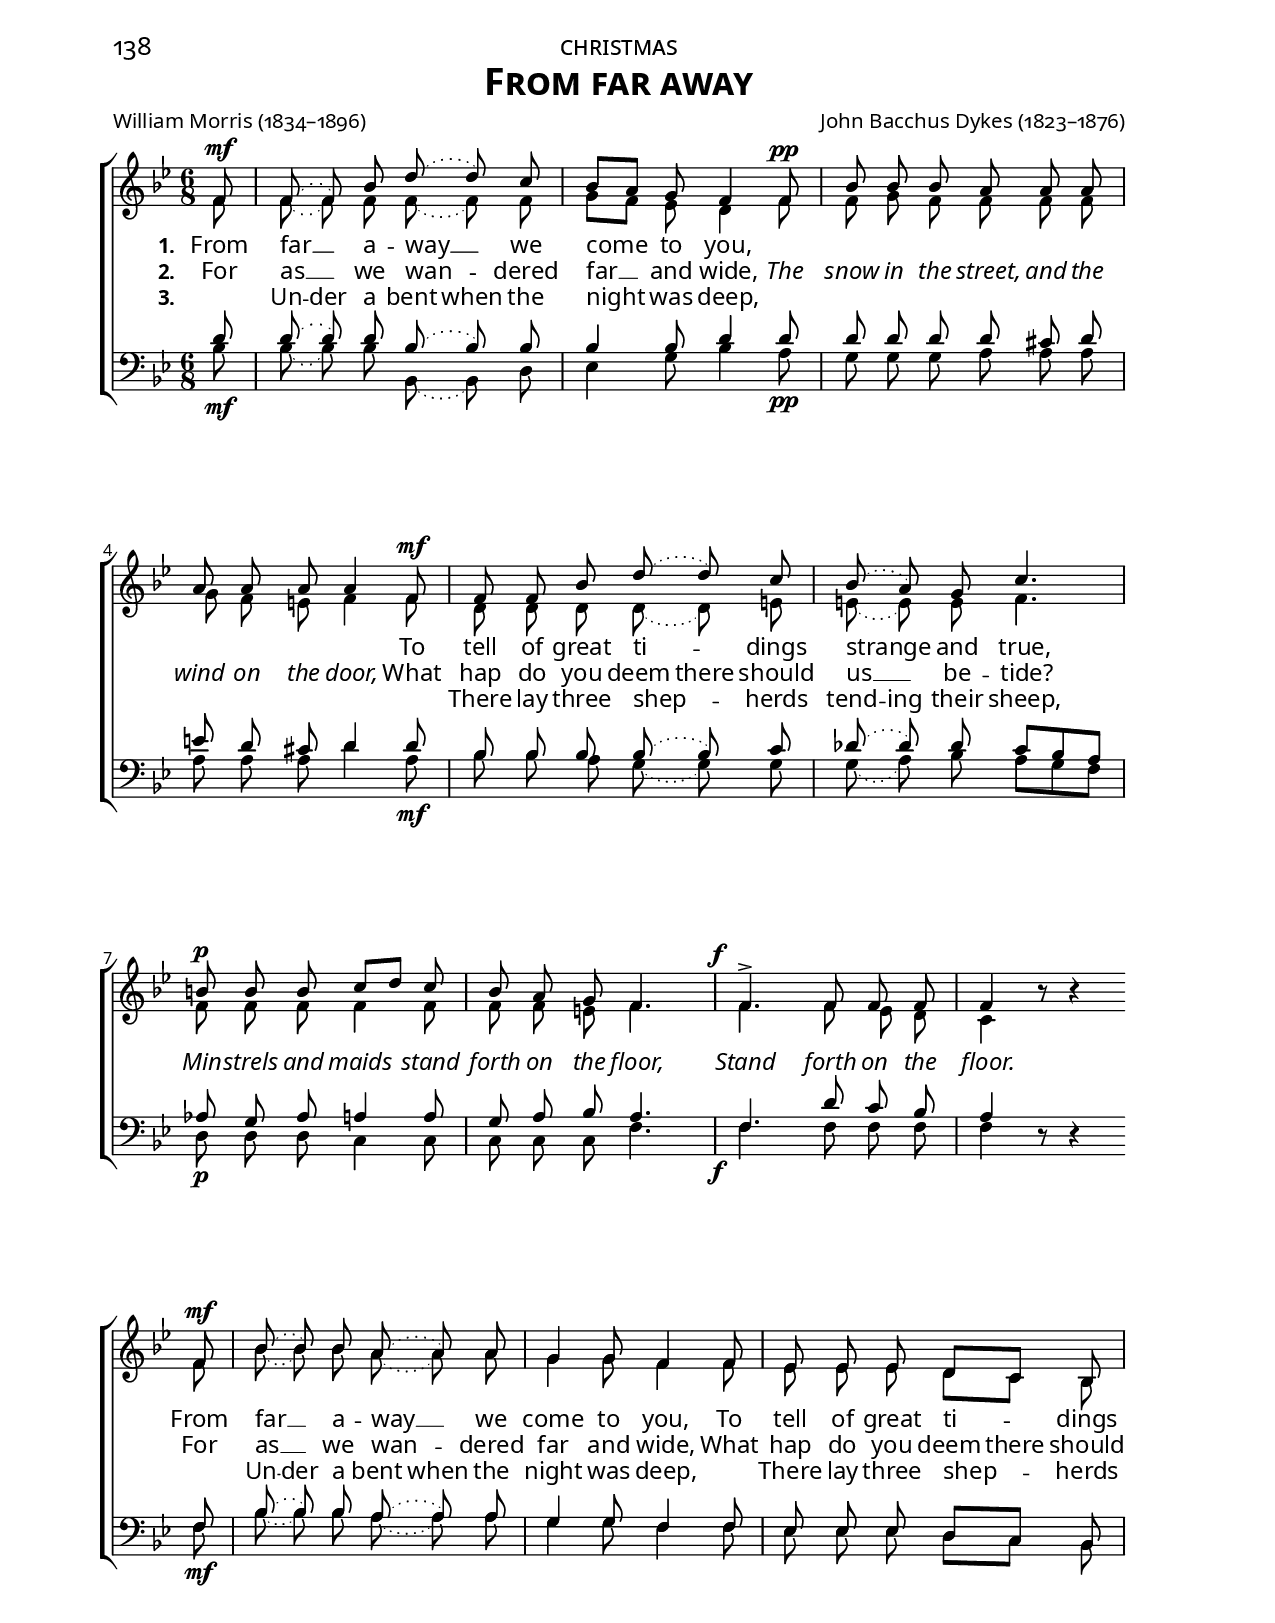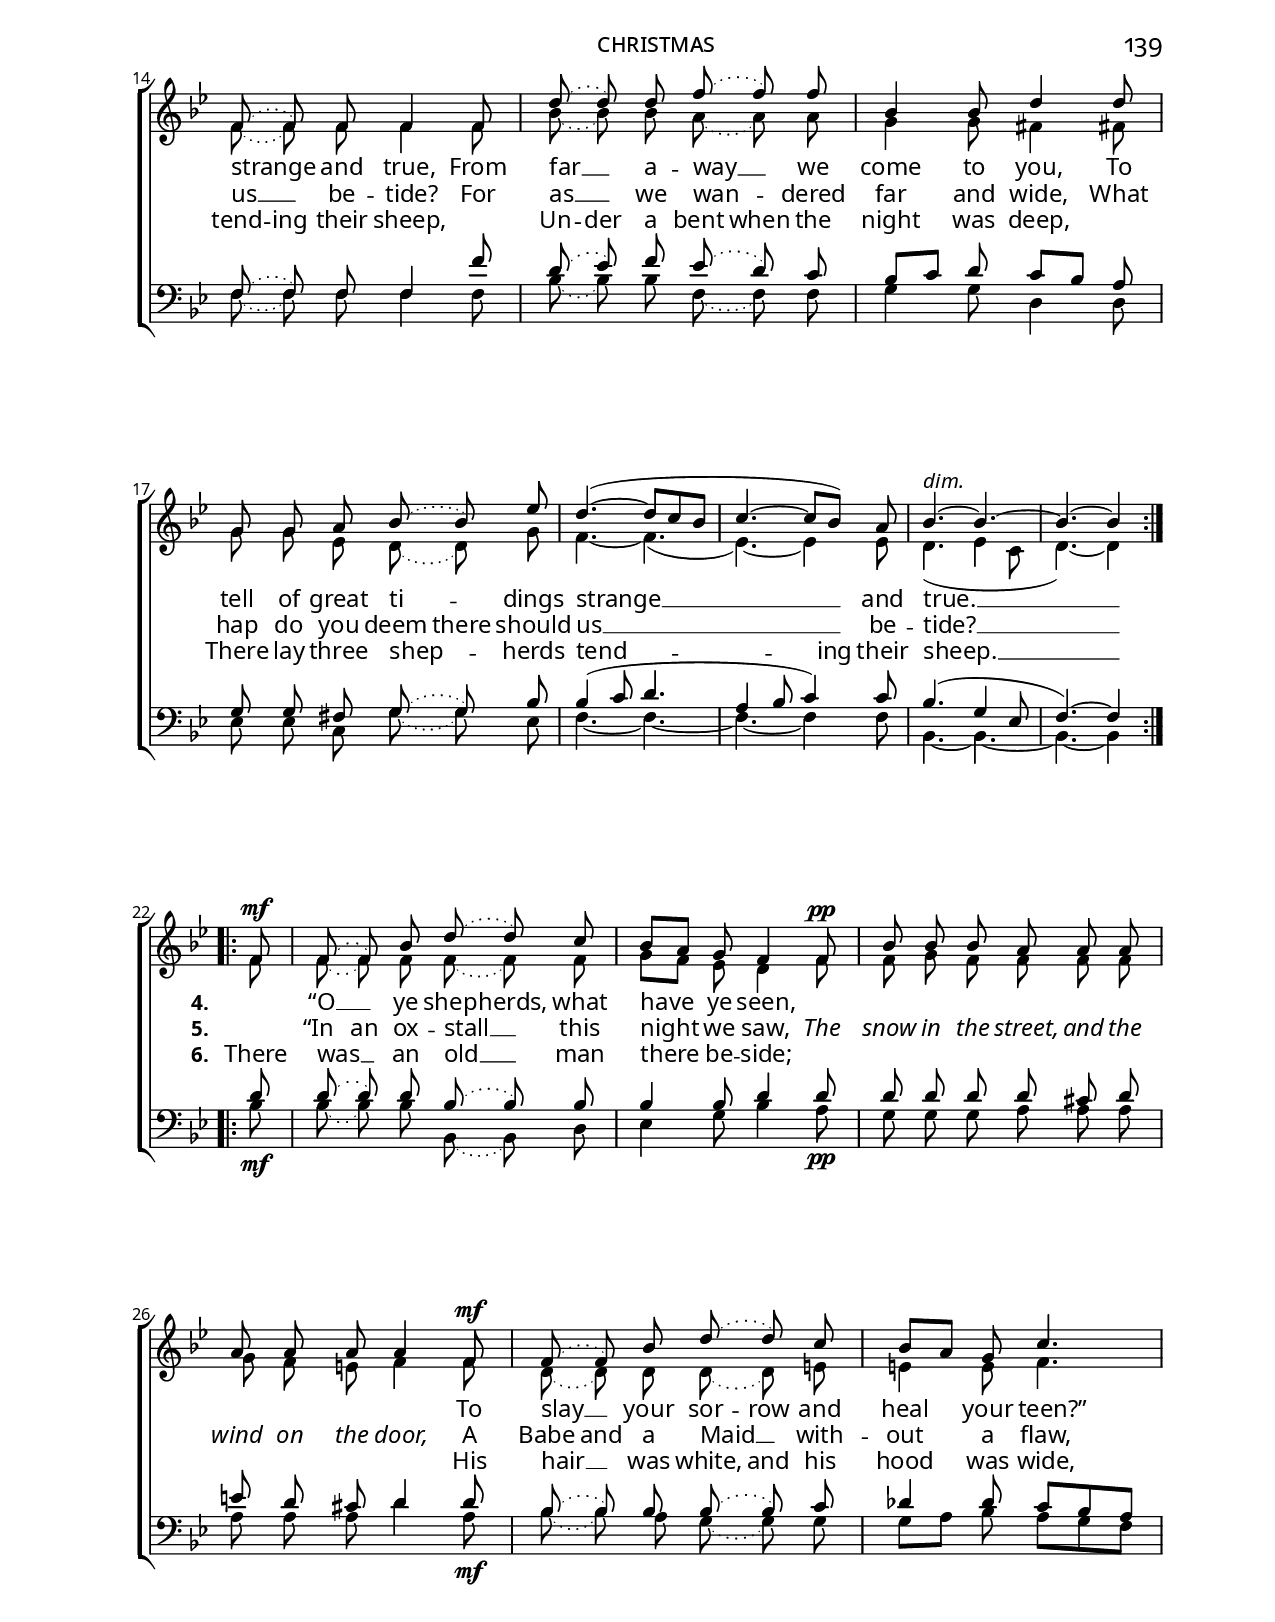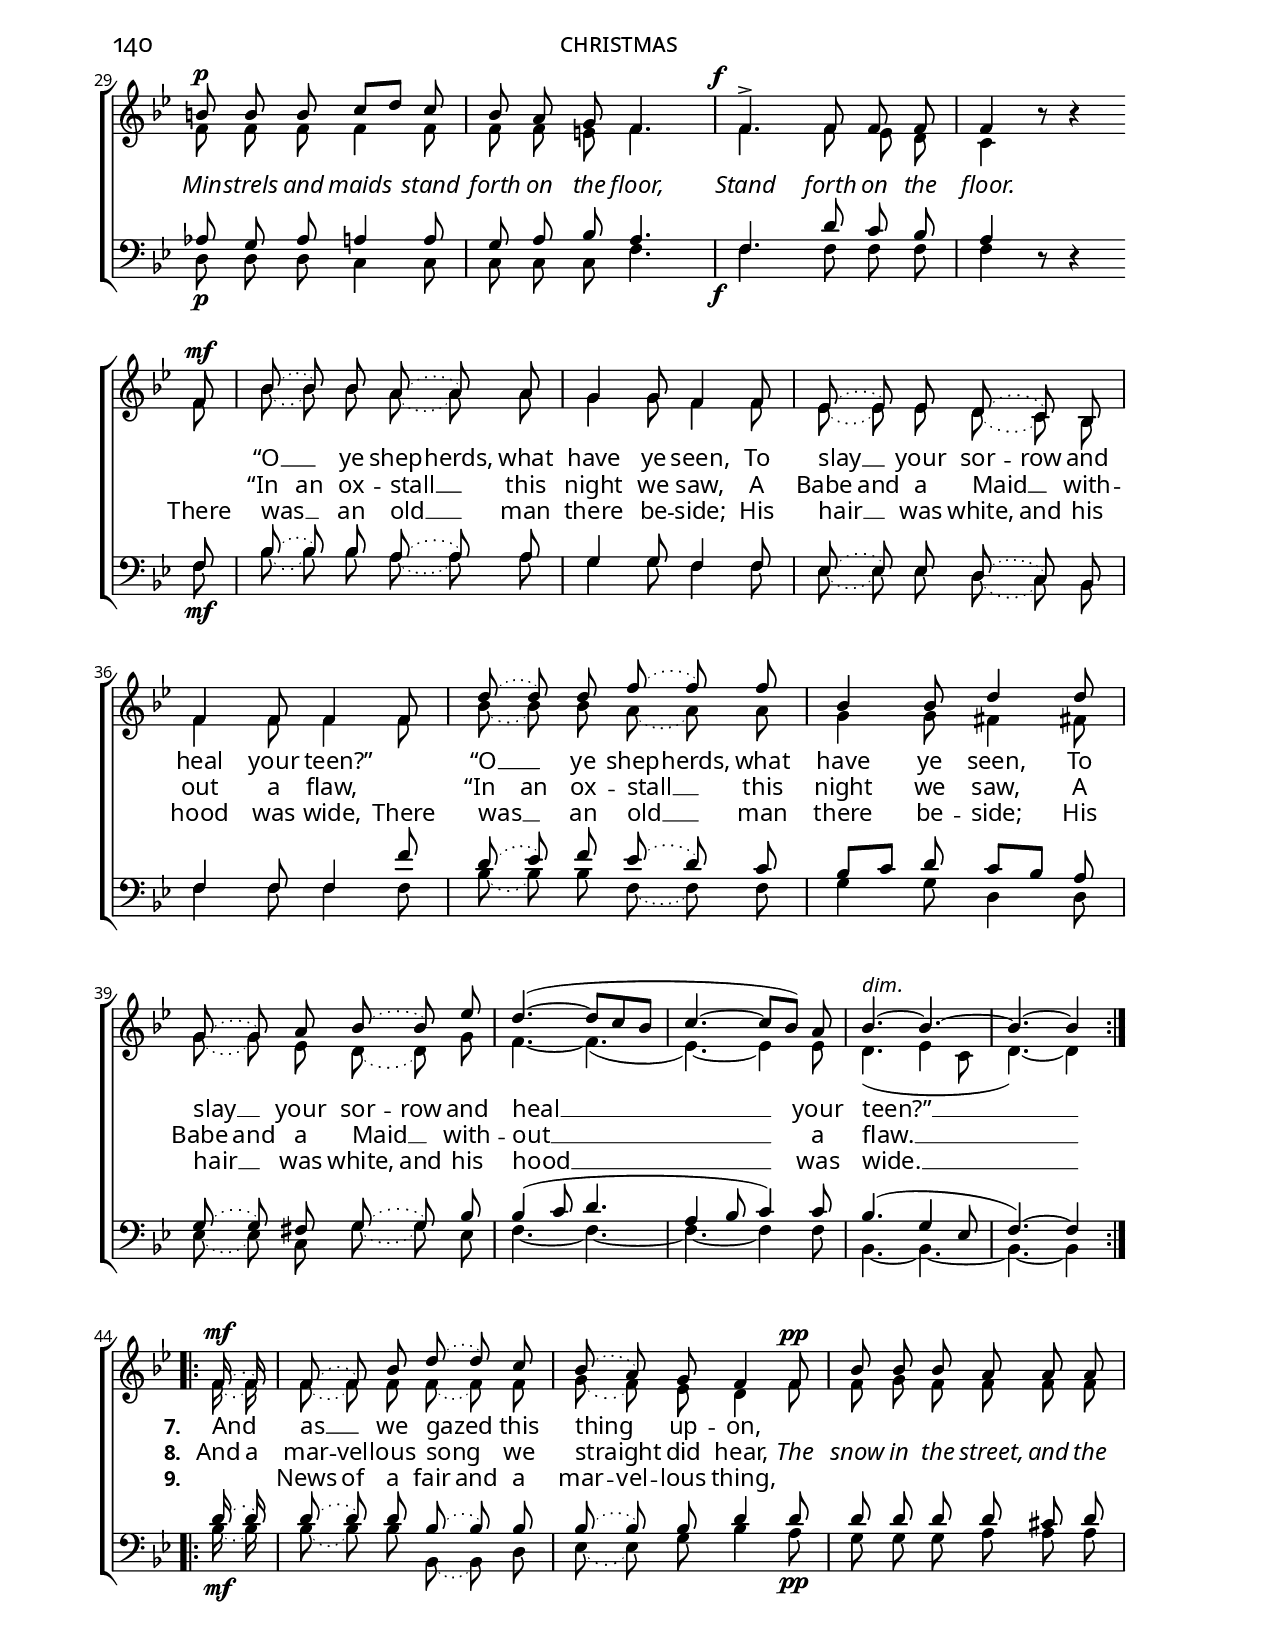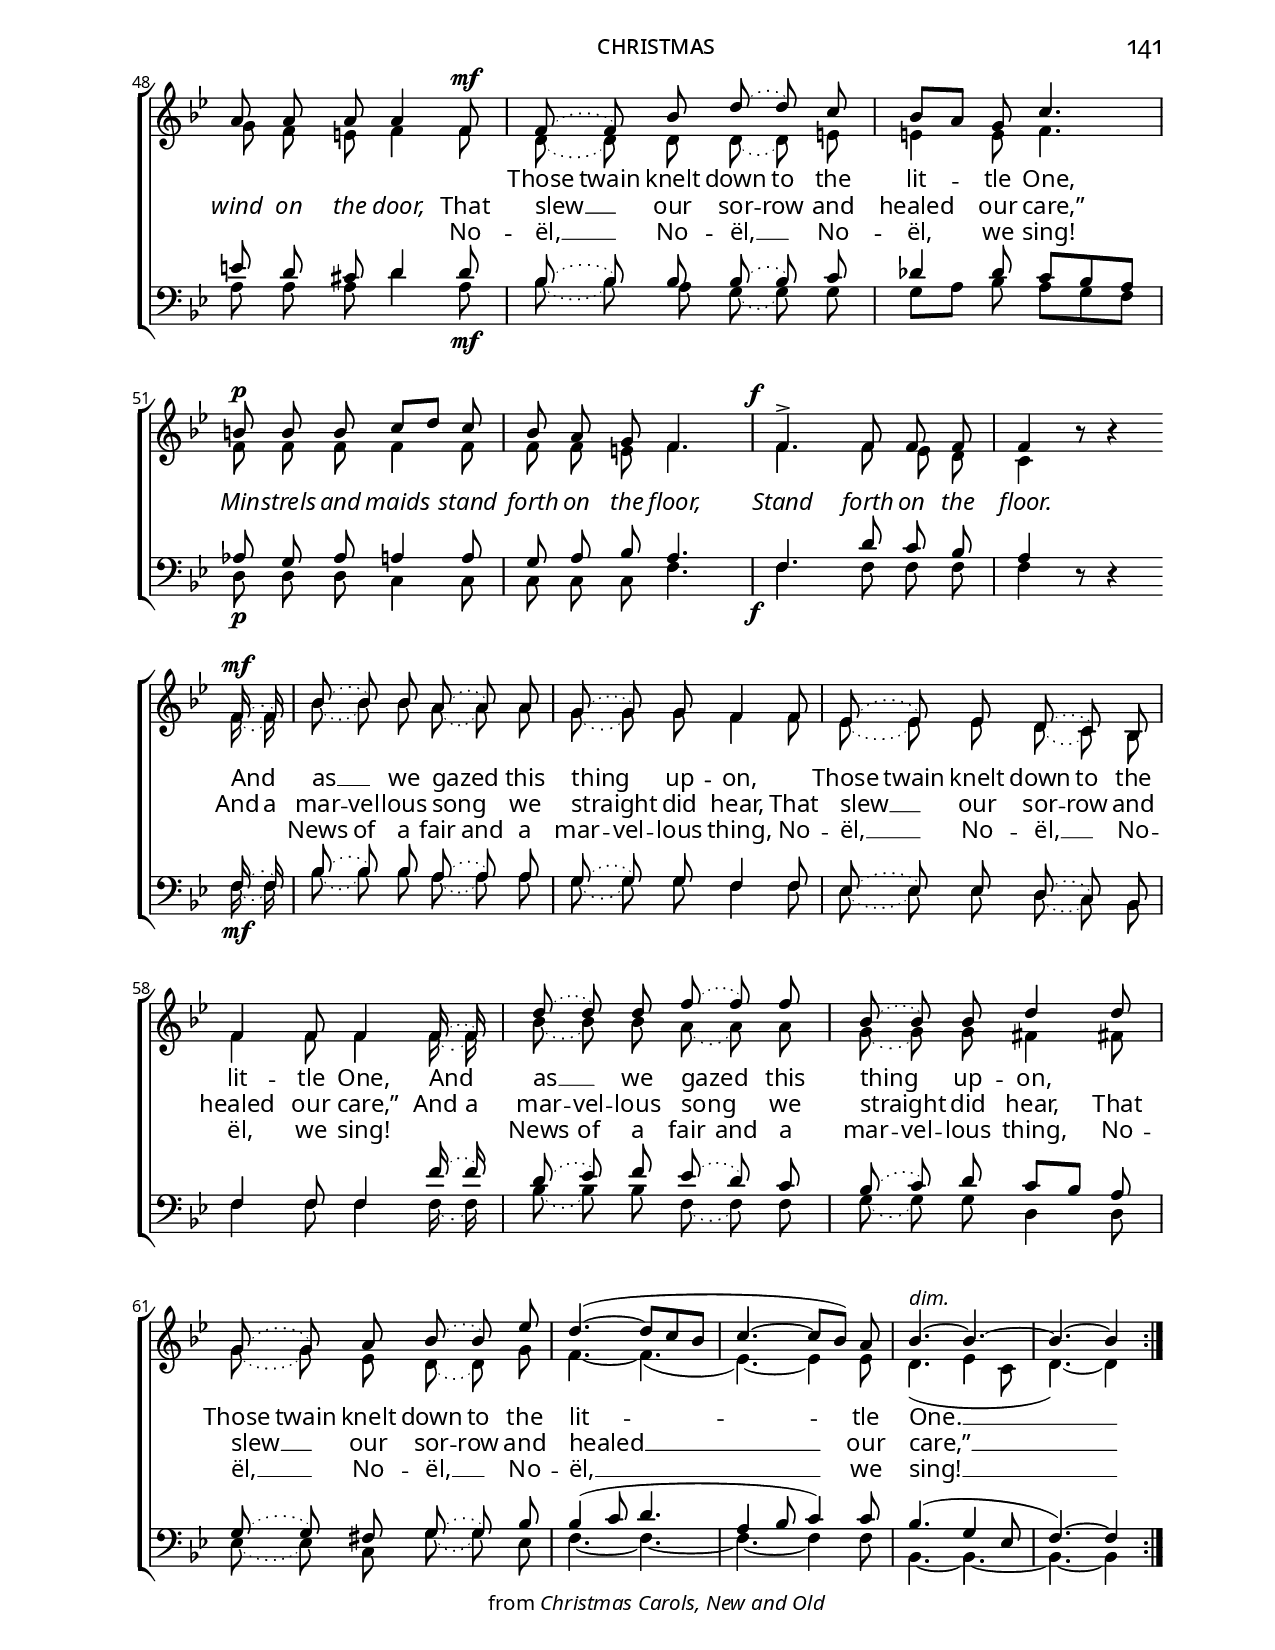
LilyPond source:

\version "2.14.2"
\include "util.ly"
\header {
  title = \markup{\override #'(font-name . "Garamond Premier Pro Semibold"){ \abs-fontsize #18 \smallCapsOldStyle"From far away"}}
  poet = \markup\oldStyleNum"William Morris (1834–1896)"
  composer = \markup\oldStyleNum"John Bacchus Dykes (1823–1876)"
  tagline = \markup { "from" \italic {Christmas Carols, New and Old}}
}
\paper {
  %print-all-headers = ##t
  paper-height = 11\in
  paper-width = 8.5\in
  indent = 0\in
  %system-system-spacing = #'((basic-distance . 10) (padding . 0))
  system-system-spacing =
    #'((basic-distance . 0)
       (minimum-distance . 0)
       (padding . -5)
       (stretchability . 100))
  ragged-last-bottom = ##f
  ragged-bottom = ##f
  two-sided = ##t
  inner-margin = 1\in
  outer-margin = 0.75\in
  top-margin = 0.26\in
  bottom-margin = 0.25\in
  first-page-number = #138
  print-first-page-number = ##t
  headerLine = \markup{\override #'(font-name . "Garamond Premier Pro") \smallCapsOldStyle"christmas"}
  oddHeaderMarkup = \markup\fill-line{
     \override #'(font-name . "Garamond Premier Pro")\abs-fontsize #12.5
     \combine 
        \fill-line{"" \on-the-fly #print-page-number-check-first
        \oldStylePageNum""
        }
        \fill-line{\headerLine}
  }
  evenHeaderMarkup = \markup {
     \override #'(font-name . "Garamond Premier Pro")\abs-fontsize #12.5
     \combine
        \on-the-fly #print-page-number-check-first
        \oldStylePageNum""
        \fill-line{\headerLine}
  }
}
#(set-global-staff-size 18) \paper{ #(define fonts (make-pango-font-tree "Garamond Premier Pro" "Garamond Premier Pro" "Garamond Premier Pro" (/ 18 20))) }
global = {
  \key bes \major
  \time 6/8
  \autoBeamOff
  \override DynamicLineSpanner #'staff-padding = #0.0
  \override DynamicLineSpanner #'Y-extent = #'(-1 . 1)
}

sopMusic = \relative c' {
  \repeat volta 3 {
    \partial 8 f8^\mf |
    \slurDotted
    f( f) bes8 d8( d) c8 |
    bes[ a] g f4 \bar"" f8^\pp |
    bes bes bes a a a |
    
    a a a a4 \bar"" f8^\mf |
    f f bes d8( d) c8 |
    bes( a) g c4. | 
    b8^\p b b c[ d] c |
    
    bes a g f4. |
    \once\override DynamicText #'X-offset = #'-3
    f^>^\f f8 f f |
    f4 bes8\rest bes4\rest  \bar""
    f8^\mf |
    bes( bes) bes8 a8( a) a8 |
    
    g4 g8 f4 f8 |
    ees ees ees d[ c] bes |
    f'( f) f8 f4 \bar"" f8 |
    
    d'( d) d8 f8( f) f8 |
    bes,4 bes8 d4 \bar"" d8 |
    g, g a bes( bes) ees8 |
    
    \slurSolid
    d4.(~ d8[ c bes] |
    c4.~ c8[ bes]) a |
    bes4.~^\markup\italic"dim." bes~ |
    \partial 8*5 bes~ bes4 \break
  }
  
  
  %2ndPage
  \repeat volta 3 {
    \partial 8 f8^\mf |
    \slurDotted
    f( f) bes8 d8( d) c8 |
    bes[ a] g f4 \bar"" f8^\pp |
    bes bes bes a a a |
    
    a a a a4 \bar"" f8^\mf |
    f( f) bes d8( d) c8 |
    bes[ a] g c4. | 
    b8^\p b b c[ d] c |
    
    bes a g f4. |
    \once\override DynamicText #'X-offset = #'-3
    f^>^\f f8 f f |
    f4 bes8\rest bes4\rest  \bar""
    f8^\mf |
    bes( bes) bes8 a8( a) a8 |
    
    g4 g8 f4 f8 |
    ees( ees) ees d( c) bes |
    f'4 f8 f4 \bar"" f8 |
    
    d'( d) d8 f8( f) f8 |
    bes,4 bes8 d4 \bar"" d8 |
    g,( g) a bes( bes) ees8 |
    
    \slurSolid
    d4.(~ d8[ c bes] |
    c4.~ c8[ bes]) a |
    bes4.~^\markup\italic"dim." bes~ |
    \partial 8*5 bes~ bes4 \break
  }
  
  
  
  
  %3rdPage
  \repeat volta 3 {
    \slurDotted
    \partial 8 f16(^\mf f) |
    f8( f) bes8 d8( d) c8 |
    bes( a) g f4 \bar"" f8^\pp |
    bes bes bes a a a |
    
    a a a a4 \bar"" f8^\mf |
    f( f) bes d8( d) c8 |
    bes[ a] g c4. | 
    b8^\p b b c[ d] c |
    
    bes a g f4. |
    \once\override DynamicText #'X-offset = #'-3
    f^>^\f f8 f f |
    f4 bes8\rest bes4\rest  \bar""
    f16(^\mf f) |
    bes8( bes) bes8 a8( a) a8 |
    
    g( g) g8 f4 f8 |
    ees( ees) ees d( c) bes |
    f'4 f8 f4 \bar"" f16( f) |
    
    d'8( d) d8 f8( f) f8 |
    bes,( bes) bes8 d4 \bar"" d8 |
    g,( g) a bes( bes) ees8 |
    
    \slurSolid
    d4.(~ d8[ c bes] |
    c4.~ c8[ bes]) a |
    bes4.~^\markup\italic"dim." bes~ |
    \partial 8*5 bes~ bes4 \break
  }
}
sopWords = \lyricmode {
  
}

altoMusic = \relative c' {
  f8 |
  \slurDotted
  f( f) f8 f8( f) f8 |
  g[ f] ees d4 f8 |
  f g f f f f |
  
  g f e f4 f8 |
  d d d d( d) e8 |
  e( e) e8 f4. |
  f8 f f f4 f8 |
  
  f f e f4. |
  f f8 ees d |
  c4 s4. f8 |
  bes( bes) bes8 a( a) a8 |
  
  g4 g8 f4 f8 |
  ees ees ees d[ c] bes |
  f'( f) f8 f4 f8 |
  
  bes( bes) bes8 a( a) a8 |
  g4 g8 fis4 fis!8 |
  g g ees d( d) g8 |
  
  \slurSolid
  f4.~ f( |
  ees)~ ees4 ees8 |
  d4.( ees4 c8 |
  d4.)~ d4
  
  
  
  
  
  
  
  
  %2ndPageAlto
  f8 |
  \slurDotted
  f( f) f8 f8( f) f8 |
  g[ f] ees d4 f8 |
  f g f f f f |
  
  g f e f4 f8 |
  d( d) d d( d) e8 |
  e4 e8 f4. |
  f8 f f f4 f8 |
  
  f f e f4. |
  f f8 ees d |
  c4 s4. f8 |
  bes( bes) bes8 a( a) a8 |
  
  g4 g8 f4 f8 |
  ees( ees) ees d( c) bes |
  f'4 f8 f4 f8 |
  
  bes( bes) bes8 a( a) a8 |
  g4 g8 fis4 fis!8 |
  g( g) ees d( d) g8 |
  
  \slurSolid
  f4.~ f( |
  ees)~ ees4 ees8 |
  d4.( ees4 c8 |
  d4.)~ d4
  
  
  
  
  
  
  
  
  
  
  
  %3rdPageAlto
  \slurDotted
  f16( f) |
  f8( f) f8 f8( f) f8 |
  g( f) ees d4 f8 |
  f g f f f f |
  
  g f e f4 f8 |
  d( d) d d( d) e8 |
  e4 e8 f4. |
  f8 f f f4 f8 |
  
  f f e f4. |
  f f8 ees d |
  c4 s4. f16( f) |
  bes8( bes) bes8 a( a) a8 |
  
  g( g) g8 f4 f8 |
  ees( ees) ees d( c) bes |
  f'4 f8 f4 f16( f) |
  
  bes8( bes) bes8 a( a) a8 |
  g( g) g8 fis4 fis!8 |
  g( g) ees d( d) g8 |
  
  \slurSolid
  f4.~ f( |
  ees)~ ees4 ees8 |
  d4.( ees4 c8 |
  d4.)~ d4
}
altoWords = \lyricmode {
  \dropLyricsIX
  \set stanza = #"1. "
  From far __ a -- way __ we come to you,
  
  %\markup\italic The \markup\italic snow \markup\italic in \markup\italic the \markup\italic street, \markup\italic and \markup\italic the \markup\italic wind \markup\italic on \markup\italic the \markup\italic door,
  \repeat unfold 11 \skip1
  
  To tell of great ti -- \set associatedVoice = "sopranos"
  dings strange and true,
  \unset associatedVoice
  
  %\markup\italic Min -- \markup\italic strels \markup\italic and \markup\italic maids \markup\italic stand \markup\italic forth \markup\italic on \markup\italic the \markup\italic floor, \markup\italic Stand \markup\italic forth \markup\italic on \markup\italic the \markup\italic floor.
  \repeat unfold 14{\skip1}
  
  From far __ a -- way __ we come to you,
  To tell of great ti -- dings strange and true,
  From far __ a -- way __ we come to you,
  To tell of great ti -- \set associatedVoice = "sopranos"
  dings strange __ and true. __
  \unset associatedVoice
  
  
  
  \set stanza = #"4. "
  "" “O __ ye \set ignoreMelismata = ##t shep -- herds, \unset ignoreMelismata what have ye seen,
  
  %\markup\italic The \markup\italic snow \markup\italic in \markup\italic the \markup\italic street, \markup\italic and \markup\italic the \markup\italic wind \markup\italic on \markup\italic the \markup\italic door,
  \repeat unfold 11 \skip1
  
  To slay __ your \set ignoreMelismata = ##t sor -- row \unset ignoreMelismata and heal your teen?”
  
  %\markup\italic Min -- \markup\italic strels \markup\italic and \markup\italic maids \markup\italic stand \markup\italic forth \markup\italic on \markup\italic the \markup\italic floor, \markup\italic Stand \markup\italic forth \markup\italic on \markup\italic the \markup\italic floor.
  \repeat unfold 14{\skip1}
  
  \skip1 “O __ ye \set ignoreMelismata = ##t shep -- herds, \unset ignoreMelismata what have ye seen,
  To slay __ your \set ignoreMelismata = ##t sor -- row \unset ignoreMelismata and heal your teen?”
  \skip1 “O __ ye \set ignoreMelismata = ##t shep -- herds, \unset ignoreMelismata what have ye seen,
  To slay __ your \set ignoreMelismata = ##t sor -- row \unset ignoreMelismata and heal __ your teen?” __
  
  
  
  
  \set stanza = #"7. "
  And as __ we gazed this thing up -- on,
  
  %%\markup\italic The \markup\italic snow \markup\italic in \markup\italic the \markup\italic street, \markup\italic and \markup\italic the \markup\italic wind \markup\italic on \markup\italic the \markup\italic door,
  \repeat unfold 11 \skip1
  
  \set ignoreMelismata = ##t
  \skip1 Those twain knelt down to the lit -- tle One,
  
  %\markup\italic Min -- \markup\italic strels \markup\italic and \markup\italic maids \markup\italic stand \markup\italic forth \markup\italic on \markup\italic the \markup\italic floor, \markup\italic Stand \markup\italic forth \markup\italic on \markup\italic the \markup\italic floor.
  \repeat unfold 14{\skip1}
  
  And _ as __ _ we gazed _ this thing _ up -- on,
  \skip1 Those twain knelt down to the lit -- tle One,
  And _ as __ _ we gazed _ this thing _ up -- on,
  \skip1 Those twain knelt down to
  \unset ignoreMelismata
  the lit -- tle One. __
}
altoWordsII = \lyricmode {
  \dropLyricsIX
%\markup\italic 
  \set stanza = #"2. "
  For as __ we wan -- dered far __ and wide,
  
  \set associatedVoice = "sopranos"
  \markup\italic The \markup\italic snow \markup\italic in \markup\italic the \markup\italic street, \markup\italic and \markup\italic the \markup\italic wind \markup\italic on \markup\italic the \markup\italic door,
  \unset associatedVoice
  
  What hap do you \set ignoreMelismata = ##t deem there \unset ignoreMelismata should us __ be -- tide?
  
  \markup\italic Min -- \markup\italic strels \markup\italic and \markup\italic maids \markup\italic stand \markup\italic forth \markup\italic on \markup\italic the \markup\italic floor,
  \set associatedVoice = "sopranos"
  \markup\italic Stand \markup\italic forth \markup\italic on \markup\italic the \markup\italic floor.
  \unset associatedVoice
  %\repeat unfold 14{\skip1}
  
  For as __ we wan -- dered far and wide,
  What hap do you \set ignoreMelismata = ##t deem there \unset ignoreMelismata should us __ be -- tide?
  For as __ we wan -- dered far and wide,
  What hap do you \set ignoreMelismata = ##t deem there \unset ignoreMelismata \set associatedVoice = "sopranos"
  should us __ be -- tide? __
  \unset associatedVoice
  
  
  
  \set stanza = #"5. "
  "" \set ignoreMelismata = ##t
  “In an ox -- stall __ _ this night _ we saw,
  
  \set associatedVoice = "sopranos"
  \markup\italic The \markup\italic snow \markup\italic in \markup\italic the \markup\italic street, \markup\italic and \markup\italic the \markup\italic wind \markup\italic on \markup\italic the \markup\italic door,
  \unset associatedVoice
  
  A Babe and a Maid __ _ with -- out a flaw,
  
  \markup\italic Min -- \markup\italic strels \markup\italic and \markup\italic maids \markup\italic stand \markup\italic forth \markup\italic on \markup\italic the \markup\italic floor,
  \set associatedVoice = "sopranos"
  \markup\italic Stand \markup\italic forth \markup\italic on \markup\italic the \markup\italic floor.
  \unset associatedVoice
  %\repeat unfold 14{\skip1}
  
  \skip1 “In an ox -- stall __ _ this night we saw,
  A Babe and a Maid __ _ with -- out a flaw,
  \skip1 “In an ox -- stall __ _ this night we saw,
  A Babe and a \unset ignoreMelismata
  Maid __ with -- out __ a flaw. __
  
  
  
  
  \set stanza = #"8. "
  \set ignoreMelismata = ##t
  And a mar -- vel -- lous song _ we straight _ did hear,
  
  \set associatedVoice = "sopranos"
  \markup\italic The \markup\italic snow \markup\italic in \markup\italic the \markup\italic street, \markup\italic and \markup\italic the \markup\italic wind \markup\italic on \markup\italic the \markup\italic door,
  \unset associatedVoice
  
  That slew __ _ our sor -- row and healed our care,”
  
  \markup\italic Min -- \markup\italic strels \markup\italic and \markup\italic maids \markup\italic stand \markup\italic forth \markup\italic on \markup\italic the \markup\italic floor,
  \set associatedVoice = "sopranos"
  \markup\italic Stand \markup\italic forth \markup\italic on \markup\italic the \markup\italic floor.
  \unset associatedVoice
  %\repeat unfold 14{\skip1}
  
  And a mar -- vel -- lous song _ we straight _ did hear,
  That slew __ _ our sor -- row and healed our care,”
  And a mar -- vel -- lous song _ we straight _ did hear,
  That slew __ _ our sor -- row
  \unset ignoreMelismata
  and healed __ our care,” __
}
altoWordsIII = \lyricmode {
  \dropLyricsIX
  \set stanza = #"3. "
  \skip1
  \set ignoreMelismata = ##t
  Un -- der a bent when the night _ was deep,
  
  %%\markup\italic The \markup\italic snow \markup\italic in \markup\italic the \markup\italic street, \markup\italic and \markup\italic the \markup\italic wind \markup\italic on \markup\italic the \markup\italic door,
  \repeat unfold 11 \skip1
  
  \skip1 There lay three shep -- _
  \set associatedVoice = "sopranos"
  herds tend -- ing their sheep,
  \unset ignoreMelismata
  \unset associatedVoice
  
  %\markup\italic Min -- \markup\italic strels \markup\italic and \markup\italic maids \markup\italic stand \markup\italic forth \markup\italic on \markup\italic the \markup\italic floor, \markup\italic Stand \markup\italic forth \markup\italic on \markup\italic the \markup\italic floor.
  \repeat unfold 14{\skip1}
  
  \skip1 \set ignoreMelismata = ##t
  Un -- der a bent when the night was deep,
  \skip1 There lay three shep -- _ herds tend -- ing their sheep,
  \skip1 Un -- der a bent when the night was deep,
  \skip1 There lay three shep -- _ herds
  \set associatedVoice = "sopranos"
  tend -- _ _ _ _ _ ing
  \unset ignoreMelismata
  their sheep. __
  \unset associatedVoice
  
  
  
  \set stanza = #"6. "
  There was __ an old __ man there be -- side;
  
  %%\markup\italic The \markup\italic snow \markup\italic in \markup\italic the \markup\italic street, \markup\italic and \markup\italic the \markup\italic wind \markup\italic on \markup\italic the \markup\italic door,
  \repeat unfold 11 \skip1
  
  \set ignoreMelismata = ##t
  His hair __ _ was white, and his hood was wide,
  
  %\markup\italic Min -- \markup\italic strels \markup\italic and \markup\italic maids \markup\italic stand \markup\italic forth \markup\italic on \markup\italic the \markup\italic floor, \markup\italic Stand \markup\italic forth \markup\italic on \markup\italic the \markup\italic floor.
  \repeat unfold 14{\skip1}
  
  There was __ _ an old __ _ man there be -- side;
  His hair __ _ was white, and his hood was wide,
  There was __ _ an old __ _ man there be -- side;
  His hair __ _ was white, and
  \unset ignoreMelismata
  his hood __ was wide. __
  
  
  
  
  \set stanza = #"9. "
  \set ignoreMelismata = ##t
  "" "" News of a fair and a mar -- vel -- lous thing,
  
  %%\markup\italic The \markup\italic snow \markup\italic in \markup\italic the \markup\italic street, \markup\italic and \markup\italic the \markup\italic wind \markup\italic on \markup\italic the \markup\italic door,
  \repeat unfold 11 \skip1
  
  No -- ël, __ _ No -- ël, __ _ No -- ël, we sing!
  
  %\markup\italic Min -- \markup\italic strels \markup\italic and \markup\italic maids \markup\italic stand \markup\italic forth \markup\italic on \markup\italic the \markup\italic floor, \markup\italic Stand \markup\italic forth \markup\italic on \markup\italic the \markup\italic floor.
  \repeat unfold 14{\skip1}
  
  "" "" News of a fair and a mar -- vel -- lous thing,
  No -- ël, __ _ No -- ël, __ _ No -- ël, we sing!
  "" "" News of a fair and a mar -- vel -- lous thing,
  \unset ignoreMelismata
  No -- ël, __ No -- ël, __ No -- ël, __ we sing! __
}
altoWordsIV = \lyricmode {
}
altoWordsV = \lyricmode {
}
altoWordsVI = \lyricmode {
}
altoWordsVII = \lyricmode {
}
altoWordsVIII = \lyricmode {
}
altoWordsIX = \lyricmode {
}

tenorMusic = \relative c {
  d'8_\mf |
  \slurDotted
  d( d) d8 bes( bes) bes8 |
  bes4 bes8 d4 d8_\pp |
  d d d d cis d |
  
  e d cis d4 d8_\mf |
  bes bes bes bes( bes) c8 |
  des( des) des8 c[ bes a] |
  aes_\p g aes a4 a8 |
  
  g a bes a4. |
  \once\override DynamicText #'X-offset = #'-3
  f4._\f d'8 c bes |
  a4 s4. f8_\mf |
  bes( bes) bes8 a8( a) a8 |
  
  g4 g8 f4 f8 |
  ees ees ees d[ c] bes |
  f'( f) f8 f4 f'8 |
  
  d( ees) f ees( d) c |
  bes[ c] d c[ bes] a |
  g g fis g( g) bes8 |
  
  \slurSolid
  bes4( c8 d4. |
  a4 bes8 c4) c8 |
  bes4.( g4 ees8 |
  f4.)~ f4
  
  
  
  
  
  
  %2ndPageTenor
  d'8_\mf |
  \slurDotted
  d( d) d8 bes( bes) bes8 |
  bes4 bes8 d4 d8_\pp |
  d d d d cis d |
  
  e d cis d4 d8_\mf |
  bes( bes) bes bes( bes) c8 |
  des4 des8 c[ bes a] |
  aes_\p g aes a4 a8 |
  
  g a bes a4. |
  \once\override DynamicText #'X-offset = #'-3
  f4._\f d'8 c bes |
  a4 s4. f8_\mf |
  bes( bes) bes8 a8( a) a8 |
  
  g4 g8 f4 f8 |
  ees( ees) ees d( c) bes |
  f'4 f8 f4 f'8 |
  
  d( ees) f ees( d) c |
  bes[ c] d c[ bes] a |
  g( g) fis g( g) bes8 |
  
  \slurSolid
  bes4( c8 d4. |
  a4 bes8 c4) c8 |
  bes4.( g4 ees8 |
  f4.)~ f4
  
  
  
  
  
  
  
  
  %3rdPageTenor
  \slurDotted
  d'16(_\mf d) |
  d8( d) d8 bes( bes) bes8 |
  bes8( bes) bes8 d4 d8_\pp |
  d d d d cis d |
  
  e d cis d4 d8_\mf |
  bes( bes) bes bes( bes) c8 |
  des4 des8 c[ bes a] |
  aes_\p g aes a4 a8 |
  
  g a bes a4. |
  \once\override DynamicText #'X-offset = #'-3
  f4._\f d'8 c bes |
  a4 s4. f16(_\mf f) |
  bes8( bes) bes8 a8( a) a8 |
  
  g8( g) g8 f4 f8 |
  ees( ees) ees d( c) bes |
  f'4 f8 f4 f'16( f) |
  
  d8( ees) f ees( d) c |
  bes( c) d c[ bes] a |
  g( g) fis g( g) bes8 |
  
  \slurSolid
  bes4( c8 d4. |
  a4 bes8 c4) c8 |
  bes4.( g4 ees8 |
  f4.)~ f4
}
tenorWords = \lyricmode {

}

bassMusic = \relative c {
  bes'8 |
  \slurDotted
  bes( bes) bes8 bes,( bes) d8 |
  ees4 g8 bes4 a8 |
  g g g a a a |
  
  a a a d4 a8 |
  bes bes a g( g) g8 |
  g( a) bes a[ g f] |
  d d d c4 c8 |
  
  c c c f4. |
  f f8 f f |
  f4 d8\rest d4\rest f8 |
  bes( bes) bes8 a( a) a8 |
  
  g4 g8 f4 f8 |
  ees ees ees d[ c] bes |
  f'8( f) f8 f4 f8 |
  
  bes( bes) bes8 f( f) f8 |
  g4 g8 d4 d8 |
  ees ees c g'( g) ees8 |
  
  f4.~ f~ |
  f~ f4 f8 |
  bes,4.~ bes~ |
  bes~ bes4
  
  
  
  
  
  
  %2ndPageBass
  bes'8 |
  \slurDotted
  bes( bes) bes8 bes,( bes) d8 |
  ees4 g8 bes4 a8 |
  g g g a a a |
  
  a a a d4 a8 |
  bes( bes) a g( g) g8 |
  g[ a] bes a[ g f] |
  d d d c4 c8 |
  
  c c c f4. |
  f f8 f f |
  f4 d8\rest d4\rest f8 |
  bes( bes) bes8 a( a) a8 |
  
  g4 g8 f4 f8 |
  ees( ees) ees d( c) bes |
  f'4 f8 f4 f8 |
  
  bes( bes) bes8 f( f) f8 |
  g4 g8 d4 d8 |
  ees( ees) c g'( g) ees8 |
  
  f4.~ f~ |
  f~ f4 f8 |
  bes,4.~ bes~ |
  bes~ bes4
  
  
  
  
  
  %3rdPageBass
  \slurDotted
  bes'16( bes) |
  bes8( bes) bes8 bes,( bes) d8 |
  ees8( ees) g8 bes4 a8 |
  g g g a a a |
  
  a a a d4 \bar"" a8 |
  bes( bes) a g( g) g8 |
  g[ a] bes a[ g f] |
  d d d c4 c8 |
  
  c c c f4. |
  f f8 f f |
  f4 d8\rest d4\rest f16( f) |
  bes8( bes) bes8 a( a) a8 |
  
  g( g) g8 f4 \bar"" f8 |
  ees( ees) ees d( c) bes |
  f'4 f8 f4 f16( f) |
  
  bes8( bes) bes8 f( f) f8 |
  g( g) g8 d4 d8 |
  ees( ees) c g'( g) ees8 |
  
  f4.~ f~ |
  f~ f4 f8 |
  bes,4.~ bes~ |
  bes~ bes4
}
bassWords = \lyricmode {

}

pianoRH = \relative c' {
  
}
pianoLH = \relative c' {
  
}

\score {
  <<
   \new ChoirStaff <<
%    \new Lyrics = sopranos \with { \override VerticalAxisGroup #'nonstaff-relatedstaff-spacing = #'((basic-distance . 1)) }
    \new Staff = women <<
      \new Voice = "sopranos" { \voiceOne << \global \sopMusic >> }
      \new Voice = "altos" { \voiceTwo << \global \altoMusic >> }
    >>
    \new Lyrics \with { alignAboveContext = #"women" \override VerticalAxisGroup #'nonstaff-relatedstaff-spacing = #'((basic-distance . 1))} \lyricsto "sopranos" \sopWords
    \new Lyrics = "altosIX"  \with { alignBelowContext = #"women" \override VerticalAxisGroup #'nonstaff-relatedstaff-spacing = #'((basic-distance . 1))} \lyricsto "altos" \altoWordsIX
    \new Lyrics = "altosVIII"  \with { alignBelowContext = #"women" \override VerticalAxisGroup #'nonstaff-relatedstaff-spacing = #'((basic-distance . 1))} \lyricsto "altos" \altoWordsVIII
    \new Lyrics = "altosVII"  \with { alignBelowContext = #"women" \override VerticalAxisGroup #'nonstaff-relatedstaff-spacing = #'((basic-distance . 1))} \lyricsto "altos" \altoWordsVII
    \new Lyrics = "altosVI"  \with { alignBelowContext = #"women" \override VerticalAxisGroup #'nonstaff-relatedstaff-spacing = #'((basic-distance . 1))} \lyricsto "altos" \altoWordsVI
    \new Lyrics = "altosV"  \with { alignBelowContext = #"women" \override VerticalAxisGroup #'nonstaff-relatedstaff-spacing = #'((basic-distance . 1))} \lyricsto "altos" \altoWordsV
    \new Lyrics = "altosIV"  \with { alignBelowContext = #"women" \override VerticalAxisGroup #'nonstaff-relatedstaff-spacing = #'((basic-distance . 1))} \lyricsto "altos" \altoWordsIV
    \new Lyrics = "altosIII"  \with { alignBelowContext = #"women" \override VerticalAxisGroup #'nonstaff-relatedstaff-spacing = #'((basic-distance . 1))} \lyricsto "altos" \altoWordsIII
    \new Lyrics = "altosII"  \with { alignBelowContext = #"women" \override VerticalAxisGroup #'nonstaff-relatedstaff-spacing = #'((basic-distance . 1))} \lyricsto "altos" \altoWordsII
    \new Lyrics = "altos"  \with { alignBelowContext = #"women" \override VerticalAxisGroup #'nonstaff-relatedstaff-spacing = #'((padding . -0.5))} \lyricsto "altos" \altoWords
   \new Staff = men <<
      \clef bass
      \new Voice = "tenors" { \voiceOne << \global \tenorMusic >> }
      \new Voice = "basses" { \voiceTwo << \global \bassMusic >> }
    >>
    \new Lyrics \with { alignAboveContext = #"men" \override VerticalAxisGroup #'nonstaff-relatedstaff-spacing = #'((basic-distance . 1)) } \lyricsto "tenors" \tenorWords
    \new Lyrics \with { alignBelowContext = #"men" \override VerticalAxisGroup #'nonstaff-relatedstaff-spacing = #'((basic-distance . 1)) } \lyricsto "basses" \bassWords
  >>
%    \new PianoStaff << \new Staff { \new Voice { \pianoRH } } \new Staff { \clef "bass" \pianoLH } >>
  >>
  \layout {
  \context {
    \Lyrics
    \override LyricText #'font-size = #1.3
  }
%6.14 \context {\Lyrics\override LyricText #'font-size = #0.9 }
    \context {
      \Score
      \override SpacingSpanner #'base-shortest-duration = #(ly:make-moment 1 4)
      \override SpacingSpanner #'common-shortest-duration = #(ly:make-moment 1 4)
    }
    \context {
      % Remove all empty staves
      % \Staff \RemoveEmptyStaves \override VerticalAxisGroup #'remove-first = ##t
    }
    \context {
      \Lyrics
      \override LyricText #'X-offset = #center-on-word
    }
  }
}

